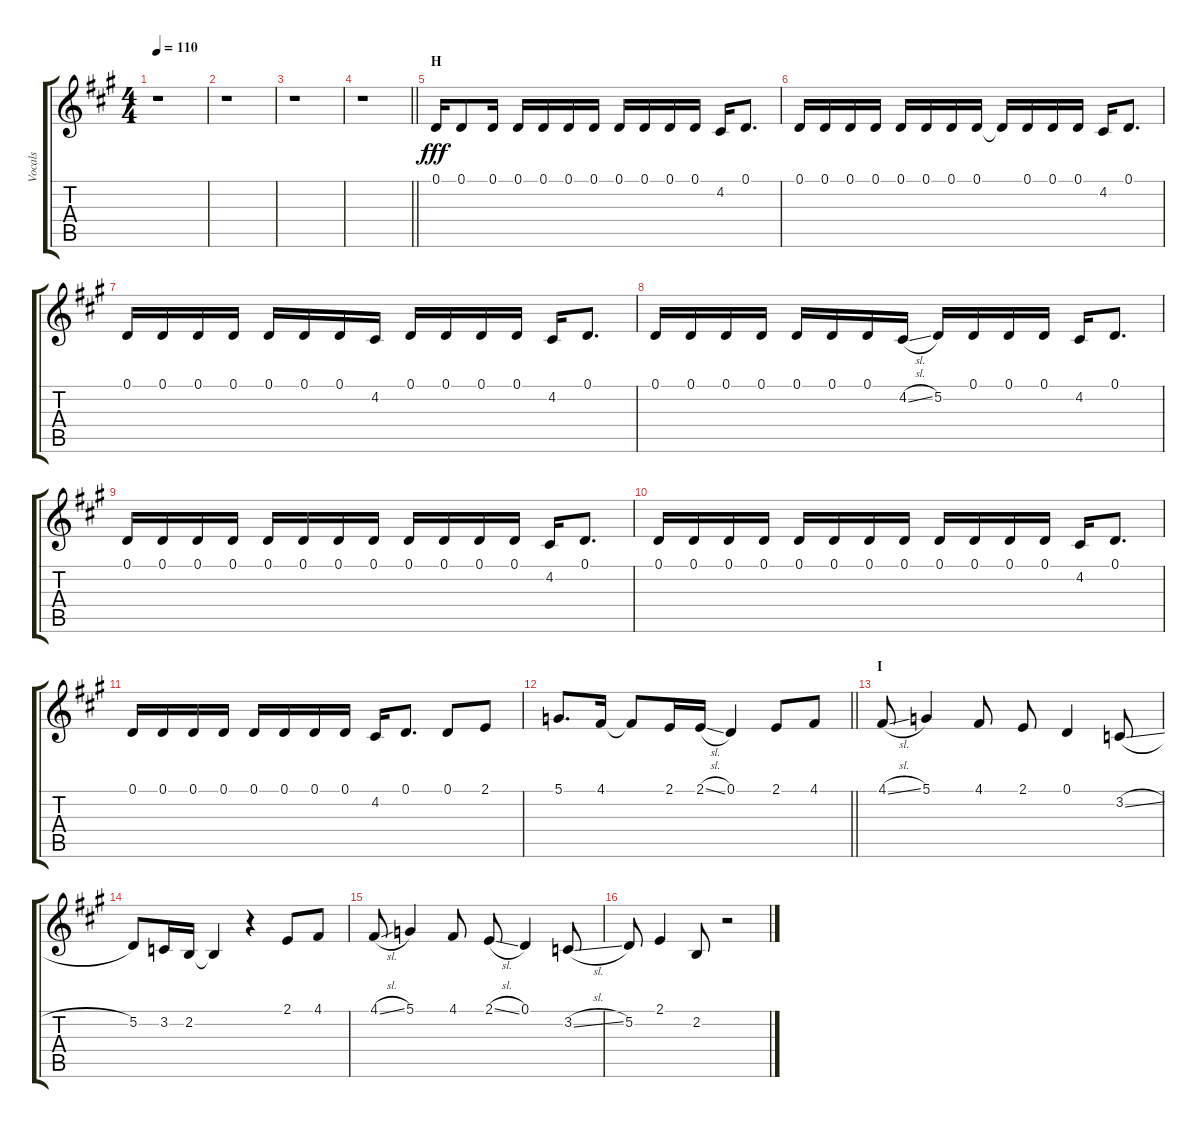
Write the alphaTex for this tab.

\track ("Vocals" "Vocals") {instrument voiceoohs}
\staff {score tabs}
\tuning (D4 A3 F3 C3 G2 D2) {hide}
\ts (4 4)
\tempo 110
\clef g2
\ks a
r.1{dy fff} |
r.1 |
r.1 |
\barLineRight lightlight
r.1 |
\section ("" "H")
0.1.16 0.1.8 0.1.16 0.1.16 0.1.16 0.1.16 0.1.16 0.1.16 0.1.16 0.1.16 0.1.16 4.2.16 0.1.8{d} |
0.1.16 0.1.16 0.1.16 0.1.16 0.1.16 0.1.16 0.1.16 0.1.16 0.1{t}.16 0.1.16 0.1.16 0.1.16 4.2.16 0.1.8{d} |
0.1.16 0.1.16 0.1.16 0.1.16 0.1.16 0.1.16 0.1.16 4.2.16 0.1.16 0.1.16 0.1.16 0.1.16 4.2.16 0.1.8{d} |
0.1.16 0.1.16 0.1.16 0.1.16 0.1.16 0.1.16 0.1.16 4.2{sl}.16 5.2.16 0.1.16 0.1.16 0.1.16 4.2.16 0.1.8{d} |
0.1.16 0.1.16 0.1.16 0.1.16 0.1.16 0.1.16 0.1.16 0.1.16 0.1.16 0.1.16 0.1.16 0.1.16 4.2.16 0.1.8{d} |
0.1.16 0.1.16 0.1.16 0.1.16 0.1.16 0.1.16 0.1.16 0.1.16 0.1.16 0.1.16 0.1.16 0.1.16 4.2.16 0.1.8{d} |
0.1.16 0.1.16 0.1.16 0.1.16 0.1.16 0.1.16 0.1.16 0.1.16 4.2.16 0.1.8{d} 0.1.8 2.1.8 |
\barLineRight lightlight
5.1.8{d} 4.1.16 4.1{t}.8 2.1.16 2.1{sl}.16 0.1.4 2.1.8 4.1.8 |
\section ("" "I")
4.1{sl}.8 5.1.4 4.1.8 2.1.8 0.1.4 3.2{sl}.8 |
5.2.8 3.2.16 2.2.16 2.2{t}.4 r.4 2.1.8 4.1.8 |
4.1{sl}.8 5.1.4 4.1.8 2.1{sl}.8 0.1.4 3.2{sl}.8 |
5.2.8 2.1.4 2.2.8 r.2
